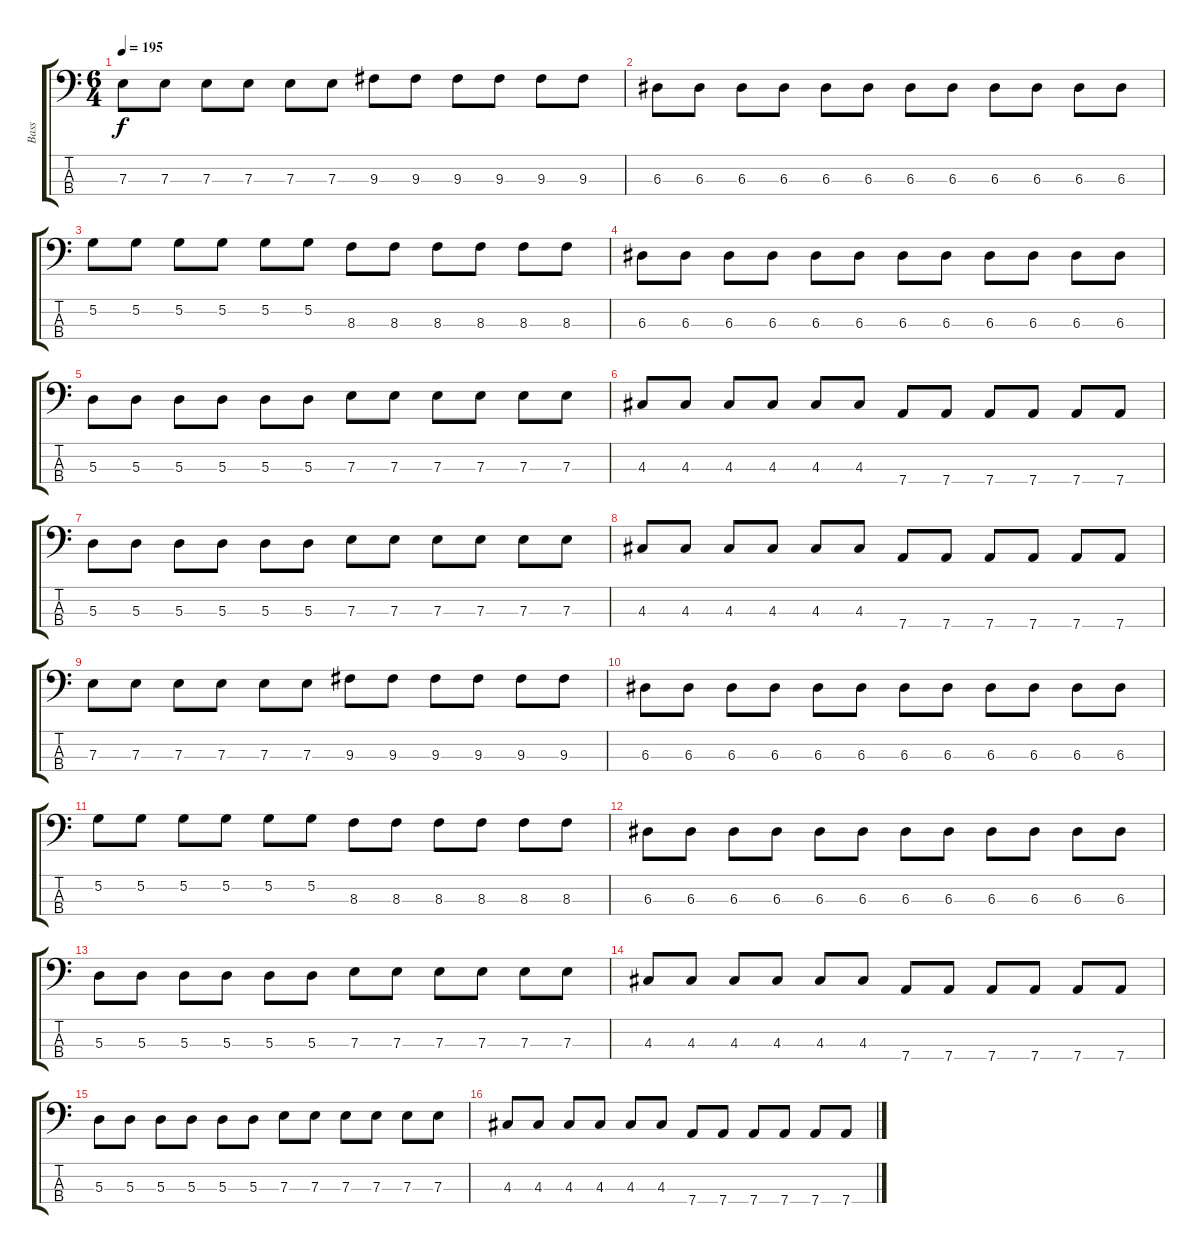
\track ("Bass" "Bass") {instrument electricbassfinger}
\staff {score tabs}
\tuning (F2 D2 A1 D1) {hide}
\ts (6 4)
\tempo 195
\clef f4
\ks c
7.3.8{dy f} 7.3.8 7.3.8 7.3.8 7.3.8 7.3.8 9.3.8 9.3.8 9.3.8 9.3.8 9.3.8 9.3.8 |
6.3.8 6.3.8 6.3.8 6.3.8 6.3.8 6.3.8 6.3.8 6.3.8 6.3.8 6.3.8 6.3.8 6.3.8 |
5.2.8 5.2.8 5.2.8 5.2.8 5.2.8 5.2.8 8.3.8 8.3.8 8.3.8 8.3.8 8.3.8 8.3.8 |
6.3.8 6.3.8 6.3.8 6.3.8 6.3.8 6.3.8 6.3.8 6.3.8 6.3.8 6.3.8 6.3.8 6.3.8 |
5.3.8 5.3.8 5.3.8 5.3.8 5.3.8 5.3.8 7.3.8 7.3.8 7.3.8 7.3.8 7.3.8 7.3.8 |
4.3.8 4.3.8 4.3.8 4.3.8 4.3.8 4.3.8 7.4.8 7.4.8 7.4.8 7.4.8 7.4.8 7.4.8 |
5.3.8 5.3.8 5.3.8 5.3.8 5.3.8 5.3.8 7.3.8 7.3.8 7.3.8 7.3.8 7.3.8 7.3.8 |
4.3.8 4.3.8 4.3.8 4.3.8 4.3.8 4.3.8 7.4.8 7.4.8 7.4.8 7.4.8 7.4.8 7.4.8 |
7.3.8 7.3.8 7.3.8 7.3.8 7.3.8 7.3.8 9.3.8 9.3.8 9.3.8 9.3.8 9.3.8 9.3.8 |
6.3.8 6.3.8 6.3.8 6.3.8 6.3.8 6.3.8 6.3.8 6.3.8 6.3.8 6.3.8 6.3.8 6.3.8 |
5.2.8 5.2.8 5.2.8 5.2.8 5.2.8 5.2.8 8.3.8 8.3.8 8.3.8 8.3.8 8.3.8 8.3.8 |
6.3.8 6.3.8 6.3.8 6.3.8 6.3.8 6.3.8 6.3.8 6.3.8 6.3.8 6.3.8 6.3.8 6.3.8 |
5.3.8 5.3.8 5.3.8 5.3.8 5.3.8 5.3.8 7.3.8 7.3.8 7.3.8 7.3.8 7.3.8 7.3.8 |
4.3.8 4.3.8 4.3.8 4.3.8 4.3.8 4.3.8 7.4.8 7.4.8 7.4.8 7.4.8 7.4.8 7.4.8 |
5.3.8 5.3.8 5.3.8 5.3.8 5.3.8 5.3.8 7.3.8 7.3.8 7.3.8 7.3.8 7.3.8 7.3.8 |
4.3.8 4.3.8 4.3.8 4.3.8 4.3.8 4.3.8 7.4.8 7.4.8 7.4.8 7.4.8 7.4.8 7.4.8
